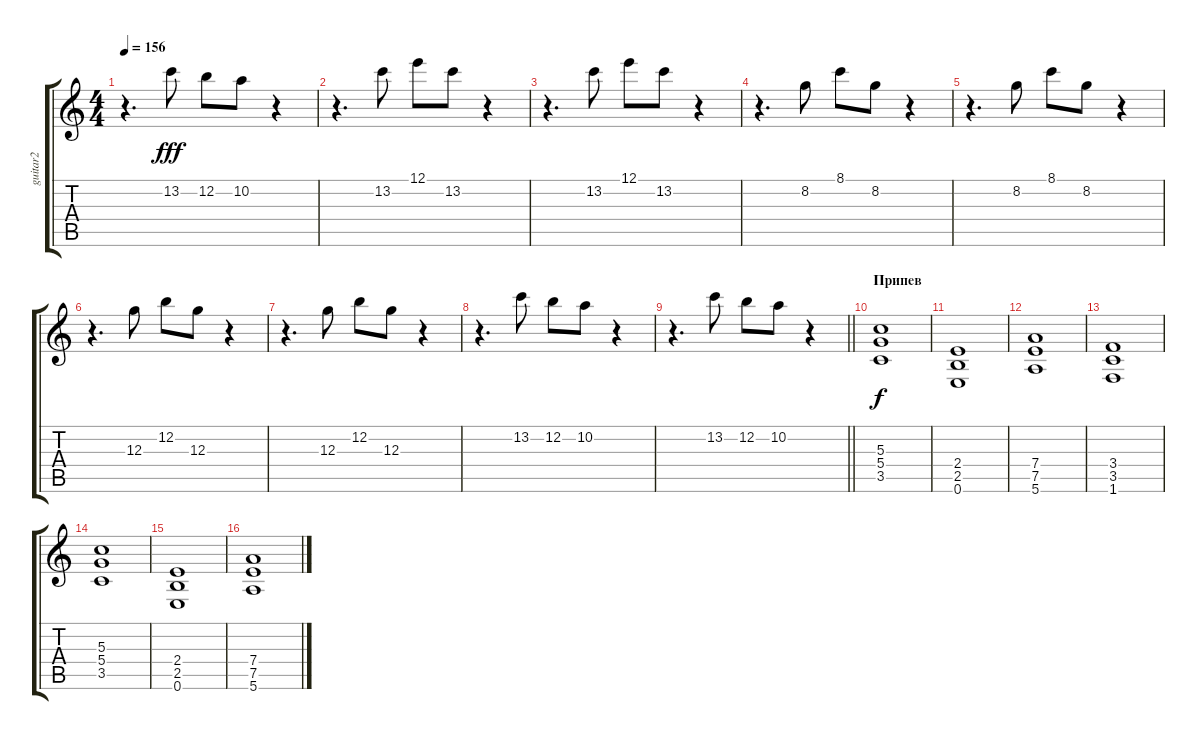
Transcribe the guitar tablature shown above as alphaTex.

\track ("guitar2" "guitar2") {instrument distortionguitar}
\staff {score tabs}
\tuning (E4 B3 G3 D3 A2 E2) {hide}
\ts (4 4)
\tempo 156
\clef g2
\ks c
r.4{d dy fff} 13.2.8 12.2.8 10.2.8 r.4 |
r.4{d} 13.2.8 12.1.8 13.2.8 r.4 |
r.4{d} 13.2.8 12.1.8 13.2.8 r.4 |
r.4{d} 8.2.8 8.1.8 8.2.8 r.4 |
r.4{d} 8.2.8 8.1.8 8.2.8 r.4 |
r.4{d} 12.3.8 12.2.8 12.3.8 r.4 |
r.4{d} 12.3.8 12.2.8 12.3.8 r.4 |
r.4{d} 13.2.8 12.2.8 10.2.8 r.4 |
\barLineRight lightlight
r.4{d} 13.2.8 12.2.8 10.2.8 r.4 |
\section ("" "Припев")
(5.3 5.4 3.5).1{dy f} |
(2.4 2.5 0.6).1 |
(7.4 7.5 5.6).1 |
(3.4 3.5 1.6).1 |
(5.3 5.4 3.5).1 |
(2.4 2.5 0.6).1 |
(7.4 7.5 5.6).1
